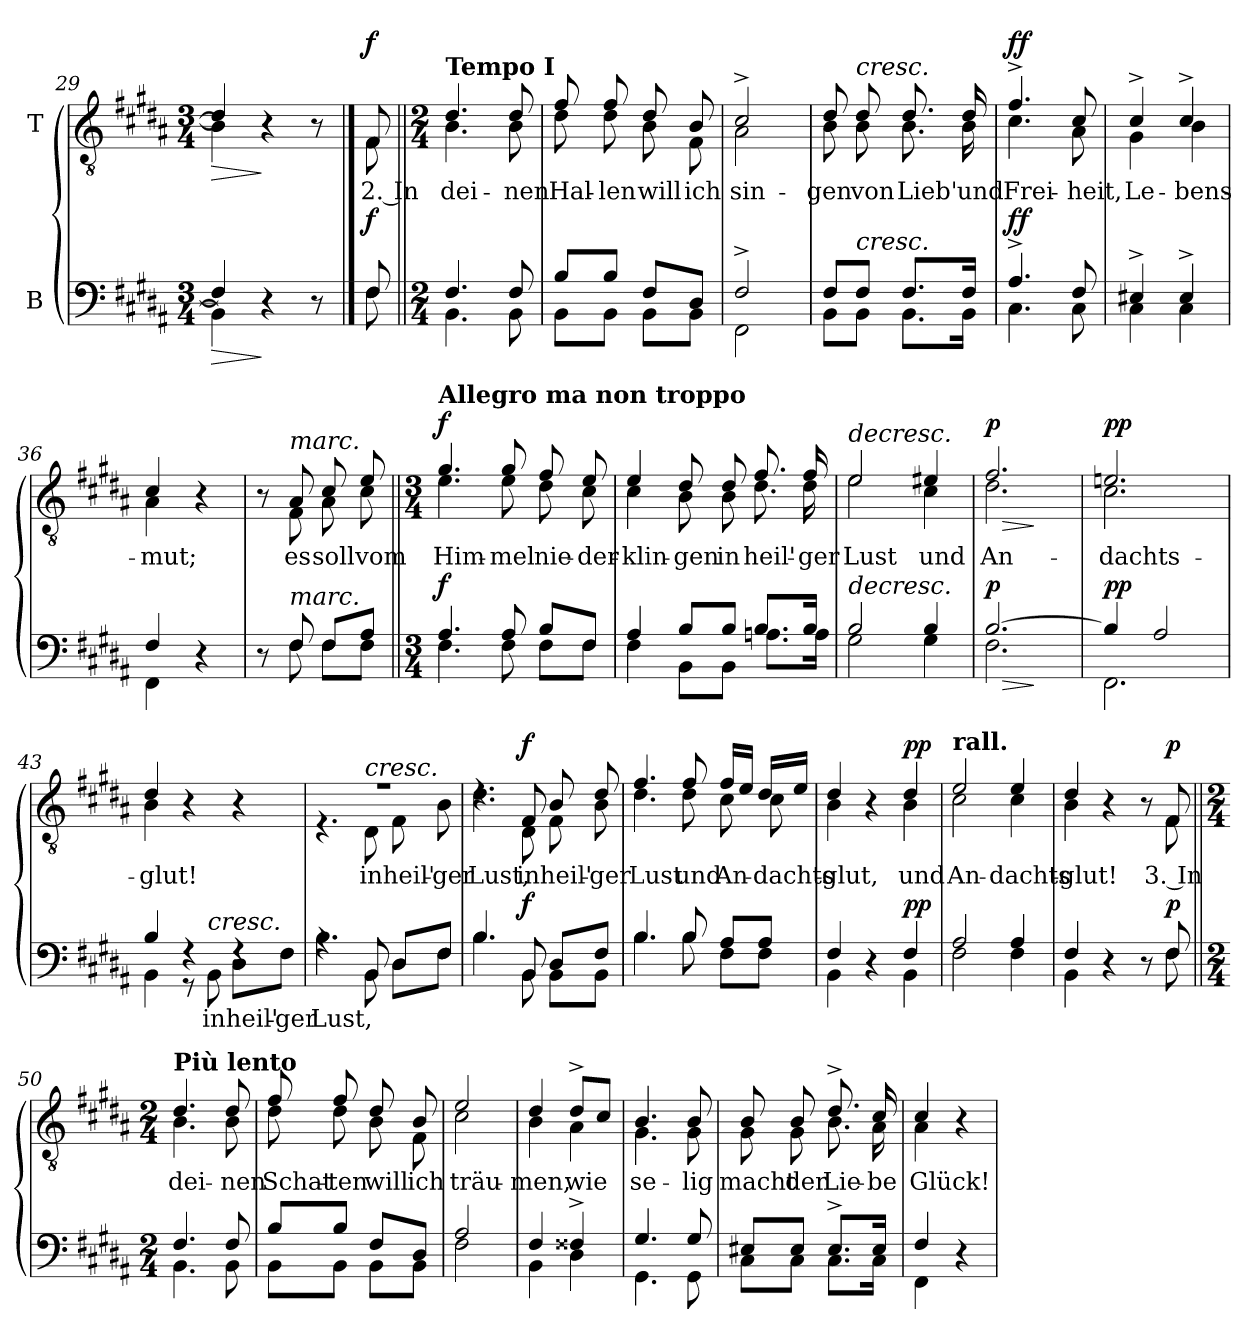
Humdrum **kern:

**kern	**text	**dynam	**kern	**text	**dynam
*part2	*part2	*part2	*part1	*part1	*part1
*staff2	*staff2	*staff2	*staff1	*staff1	*staff1
*I"B	*	*	*I"T	*	*
*clefF4	*	*	*clefGv2	*	*
*k[f#c#g#d#a#]	*	*	*k[f#c#g#d#a#]	*	*
*M3/4	*	*	*M3/4	*	*
=29	=29	=29	=29	=29	=29
!	!	!LO:HP:b	!	!	!LO:HP:b
*^	*	*	*^	*	*
4F#/]	4BB\]	.	>	4d#/]	4B\]	.	>
4r	4ryy	.	]	4r	4ryy	.	]
8r	8ryy	.	.	8r	8ryy	.	.
!!LO:LB:g=z	!!
==29X1	==29X1	==29X1	==29X1	==29X1	==29X1	==29X1	==29X1
!	!	!	!LO:DY:a	!	!	!LO:LY:b	!LO:DY:a
8F#/	8F#\	.	f	8F#/	8F#\	2. In	f
=30||	=30||	=30||	=30||	=30||	=30||	=30||	=30||
*M2/4	*	*	*	*M2/4	*	*	*
!	!	!	!	!LO:TX:a:B:t=Tempo I	!	!	!
!	!	!	!	!	!	!LO:LY:b	!
4.F#/	4.BB\	.	.	4.d#/	4.B\	dei-	.
!	!	!	!	!	!	!LO:LY:b	!
8F#/	8BB\	.	.	8d#/	8B\	-nen	.
=31	=31	=31	=31	=31	=31	=31	=31
!	!	!	!	!	!	!LO:LY:b	!
8B/L	8BB\L	.	.	8f#/	8d#\	Hal-	.
!	!	!	!	!	!	!LO:LY:b	!
8B/J	8BB\J	.	.	8f#/	8d#\	-len	.
!	!	!	!	!	!	!LO:LY:b	!
8F#/L	8BB\L	.	.	8d#/	8B\	will	.
!	!	!	!	!	!	!LO:LY:b	!
8D#/J	8BB\J	.	.	8B/	8F#\	ich	.
=32	=32	=32	=32	=32	=32	=32	=32
!	!	!	!	!	!	!LO:LY:b	!
2F#^/	2FF#\	.	.	2c#^/	2A#\	sin-	.
=33	=33	=33	=33	=33	=33	=33	=33
!	!	!	!	!	!	!LO:LY:b	!
8F#/L	8BB\L	.	.	8d#/	8B\	-gen	.
!	!	!	!	!LO:TX:a:i:t=cresc.	!	!	!
!LO:TX:a:i:t=cresc.	!	!	!	!	!	!	!
!	!	!	!	!	!	!LO:LY:b	!
8F#/J	8BB\J	.	.	8d#/	8B\	von	.
!	!	!	!	!	!	!LO:LY:b	!
8.F#/L	8.BB\L	.	.	8.d#/	8.B\	Lieb'	.
!	!	!	!	!	!	!LO:LY:b	!
16F#/Jk	16BB\Jk	.	.	16d#/	16B\	und	.
=34	=34	=34	=34	=34	=34	=34	=34
!	!	!	!LO:DY:a	!	!	!LO:LY:b	!LO:DY:a
4.A#^/	4.C#\	.	ff	4.f#^/	4.c#\	Frei-	ff
!	!	!	!	!	!	!LO:LY:b	!
8F#/	8C#\	.	.	8c#/	8A#\	-heit,	.
!!LO:LB:g=z	!!
=35	=35	=35	=35	=35	=35	=35	=35
!	!	!	!	!	!	!LO:LY:b	!
4E#X^/	4C#\	.	.	4c#^/	4G#\	Le-	.
!	!	!	!	!	!	!LO:LY:b	!
4E#^/	4C#\	.	.	4c#^/	4B\	-bens-	.
=36	=36	=36	=36	=36	=36	=36	=36
!	!	!	!	!	!	!LO:LY:b	!
4F#/	4FF#\	.	.	4c#/	4A#\	-mut;	.
4r	4ryy	.	.	4r	4ryy	.	.
=37	=37	=37	=37	=37	=37	=37	=37
8r	8ryy	.	.	8r	8ryy	.	.
!	!	!	!	!LO:TX:a:i:t=marc.	!	!	!
!LO:TX:a:i:t=marc.	!	!	!	!	!	!	!
!	!	!	!	!	!	!LO:LY:b	!
8F#/	8F#\	.	.	8A#/	8F#\	es	.
!	!	!	!	!	!	!LO:LY:b	!
8F#/L	8F#\L	.	.	8c#/	8A#\	soll	.
!	!	!	!	!	!	!LO:LY:b	!
8A#/J	8F#\J	.	.	8e/	8c#\	vom	.
=38||	=38||	=38||	=38||	=38||	=38||	=38||	=38||
*M3/4	*	*	*	*M3/4	*	*	*
!	!	!	!	!LO:TX:a:B:t=Allegro ma non troppo	!	!	!
!	!	!	!LO:DY:a	!	!	!LO:LY:b	!LO:DY:a
4.A#/	4.F#\	.	f	4.g#/	4.e\	Him-	f
!	!	!	!	!	!	!LO:LY:b	!
8A#/	8F#\	.	.	8g#/	8e\	-mel	.
!	!	!	!	!	!	!LO:LY:b	!
8B/L	8F#\L	.	.	8f#/	8d#\	nie-	.
!	!	!	!	!	!	!LO:LY:b	!
8F#/J	8F#\J	.	.	8e/	8c#\	-der-	.
=39	=39	=39	=39	=39	=39	=39	=39
!	!	!	!	!	!	!LO:LY:b	!
4A#/	4F#\	.	.	4e/	4c#\	-klin-	.
!	!	!	!	!	!	!LO:LY:b	!
8B/L	8BB\L	.	.	8d#/	8B\	-gen	.
!	!	!	!	!	!	!LO:LY:b	!
8B/J	8BB\J	.	.	8d#/	8B\	in	.
!	!	!	!	!	!	!LO:LY:b	!
8.B/L	8.An\L	.	.	8.f#/	8.d#\	heil'-	.
!	!	!	!	!	!	!LO:LY:b	!
16B/Jk	16A\Jk	.	.	16f#/	16d#\	-ger	.
!!LO:PB:g=z	!!
=40	=40	=40	=40	=40	=40	=40	=40
!	!	!	!	!LO:TX:a:i:t=decresc.	!	!	!
!LO:TX:a:i:t=decresc.	!	!	!	!	!	!	!
!	!	!	!	!	!	!LO:LY:b	!
2B/	2G#\	.	.	2e/	2e\	Lust	.
!	!	!	!	!	!	!LO:LY:b	!
4B/	4G#\	.	.	4e#X/	4c#\	und	.
=41	=41	=41	=41	=41	=41	=41	=41
!	!	!	!LO:HP:b	!	!	!LO:LY:b	!LO:HP:b
!	!	!	!LO:DY:n=1:a	!	!	!	!LO:DY:n=1:a
[2.B/	2.F#\	.	> p	2.f#/	2.d#\	An-	> p
*v	*v	*	*	*	*	*	*
*	*	*	*v	*v	*	*
.	.	]	.	.	]
=42	=42	=42	=42	=42	=42
*^	*	*	*^	*	*
!	!	!	!LO:DY:a	!	!	!LO:LY:b	!LO:DY:a
4B/]	2.FF#\	.	pp	2.en/	2.c#\	-dachts-	pp
2A#/	.	.	.	.	.	.	.
=43	=43	=43	=43	=43	=43	=43	=43
!	!	!	!	!	!	!LO:LY:b	!
4B/	4BB\	.	.	4d#/	4B\	-glut!	.
4rF	8r	.	.	4r	4ryy	.	.
!	!LO:TX:a:i:t=cresc.	!	!	!	!	!	!
!	!	!LO:LY:b	!	!	!	!	!
.	8BB\	in	.	.	.	.	.
!	!	!LO:LY:b	!	!	!	!	!
4rF	8D#\L	heil'-	.	4r	4ryy	.	.
!	!	!LO:LY:b	!	!	!	!	!
.	8F#\J	-ger	.	.	.	.	.
=44	=44	=44	=44	=44	=44	=44	=44
!	!	!LO:LY:b	!	!	!	!	!
4.rA	4.B\	Lust,	.	2.r	4.r	.	.
!	!	!	!	!	!LO:TX:a:i:t=cresc.	!	!
!	!	!	!	!	!	!LO:LY:b	!
8BB/	8BB\	.	.	.	8D#\	in	.
!	!	!	!	!	!	!LO:LY:b	!
8D#/L	8D#\L	.	.	.	8F#\	heil'-	.
!	!	!	!	!	!	!LO:LY:b	!
8F#/J	8F#\J	.	.	.	8B\	-ger	.
=45	=45	=45	=45	=45	=45	=45	=45
!	!	!	!	!	!	!LO:LY:b	!
4.B/	4.B\	.	.	4.rd	4.d#\	Lust,	.
!	!	!	!LO:DY:a	!	!	!LO:LY:b	!LO:DY:a
8BB/	8BB\	.	f	8F#/	8D#\	in	f
!	!	!	!	!	!	!LO:LY:b	!
8D#/L	8BB\L	.	.	8B/	8F#\	heil'-	.
!	!	!	!	!	!	!LO:LY:b	!
8F#/J	8BB\J	.	.	8d#/	8B\	-ger	.
!!LO:LB:g=z	!!
=46	=46	=46	=46	=46	=46	=46	=46
!	!	!	!	!	!	!LO:LY:b	!
4.B/	4.B\	.	.	4.f#/	4.d#\	Lust	.
!	!	!	!	!	!	!LO:LY:b	!
8B/	8B\	.	.	8f#/	8d#\	und	.
!	!	!	!	!	!	!LO:LY:b	!
8A#/L	8F#\L	.	.	16f#/LL	8c#\	An-	.
.	.	.	.	16e/JJ	.	.	.
!	!	!	!	!	!	!LO:LY:b	!
8A#/J	8F#\J	.	.	16d#/LL	8c#\	-dachts-	.
.	.	.	.	16e/JJ	.	.	.
=47	=47	=47	=47	=47	=47	=47	=47
!	!	!	!	!	!	!LO:LY:b	!
4F#/	4BB\	.	.	4d#/	4B\	-glut,	.
4r	4ryy	.	.	4r	4ryy	.	.
!	!	!	!LO:DY:a	!	!	!LO:LY:b	!LO:DY:a
4F#/	4BB\	.	pp	4d#/	4B\	und	pp
=48	=48	=48	=48	=48	=48	=48	=48
!	!	!	!	!LO:TX:a:B:t=rall.	!	!	!
!	!	!	!	!	!	!LO:LY:b	!
2A#/	2F#\	.	.	2e/	2c#\	An-	.
!	!	!	!	!	!	!LO:LY:b	!
4A#/	4F#\	.	.	4e/	4c#\	-dachts-	.
=49	=49	=49	=49	=49	=49	=49	=49
!	!	!	!	!	!	!LO:LY:b	!
4F#/	4BB\	.	.	4d#/	4B\	-glut!	.
4r	4ryy	.	.	4r	4ryy	.	.
8r	8ryy	.	.	8r	8ryy	.	.
!	!	!	!LO:DY:a	!	!	!LO:LY:b	!LO:DY:a
8F#/	8F#\	.	p	8F#/	8F#\	3. In	p
=50||	=50||	=50||	=50||	=50||	=50||	=50||	=50||
*M2/4	*	*	*	*M2/4	*	*	*
!	!	!	!	!LO:TX:a:B:t=Più lento	!	!	!
!	!	!	!	!	!	!LO:LY:b	!
4.F#/	4.BB\	.	.	4.d#/	4.B\	dei-	.
!	!	!	!	!	!	!LO:LY:b	!
8F#/	8BB\	.	.	8d#/	8B\	-nen	.
!!LO:LB:g=z	!!
=51	=51	=51	=51	=51	=51	=51	=51
!	!	!	!	!	!	!LO:LY:b	!
8B/L	8BB\L	.	.	8f#/	8d#\	Schat-	.
!	!	!	!	!	!	!LO:LY:b	!
8B/J	8BB\J	.	.	8f#/	8d#\	-ten	.
!	!	!	!	!	!	!LO:LY:b	!
8F#/L	8BB\L	.	.	8d#/	8B\	will	.
!	!	!	!	!	!	!LO:LY:b	!
8D#/J	8BB\J	.	.	8B/	8F#\	ich	.
=52	=52	=52	=52	=52	=52	=52	=52
!	!	!	!	!	!	!LO:LY:b	!
2A#/	2F#\	.	.	2e/	2c#\	träu-	.
=53	=53	=53	=53	=53	=53	=53	=53
!	!	!	!	!	!	!LO:LY:b	!
4F#/	4BB\	.	.	4d#/	4B\	-men,	.
!	!	!	!	!	!	!LO:LY:b	!
4F##X^/	4D#\	.	.	8d#^/L	4A#\	wie	.
.	.	.	.	8c#/J	.	.	.
=54	=54	=54	=54	=54	=54	=54	=54
!	!	!	!	!	!	!LO:LY:b	!
4.G#/	4.GG#\	.	.	4.B/	4.G#\	se-	.
!	!	!	!	!	!	!LO:LY:b	!
8G#/	8GG#\	.	.	8B/	8G#\	-lig	.
=55	=55	=55	=55	=55	=55	=55	=55
!	!	!	!	!	!	!LO:LY:b	!
8E#X/L	8C#\L	.	.	8B/	8G#\	macht	.
!	!	!	!	!	!	!LO:LY:b	!
8E#/J	8C#\J	.	.	8B/	8G#\	der	.
!	!	!	!	!	!	!LO:LY:b	!
8.E#^/L	8.C#\L	.	.	8.d#^/	8.B\	Lie-	.
!	!	!	!	!	!	!LO:LY:b	!
16E#/Jk	16C#\Jk	.	.	16c#/	16A#\	-be	.
=56	=56	=56	=56	=56	=56	=56	=56
!	!	!	!	!	!	!LO:LY:b	!
4F#/	4FF#\	.	.	4c#/	4A#\	Glück!	.
4r	4ryy	.	.	4r	4ryy	.	.
*v	*v	*	*	*	*	*	*
*	*	*	*v	*v	*	*
=	=	=	=	=	=
*-	*-	*-	*-	*-	*-
